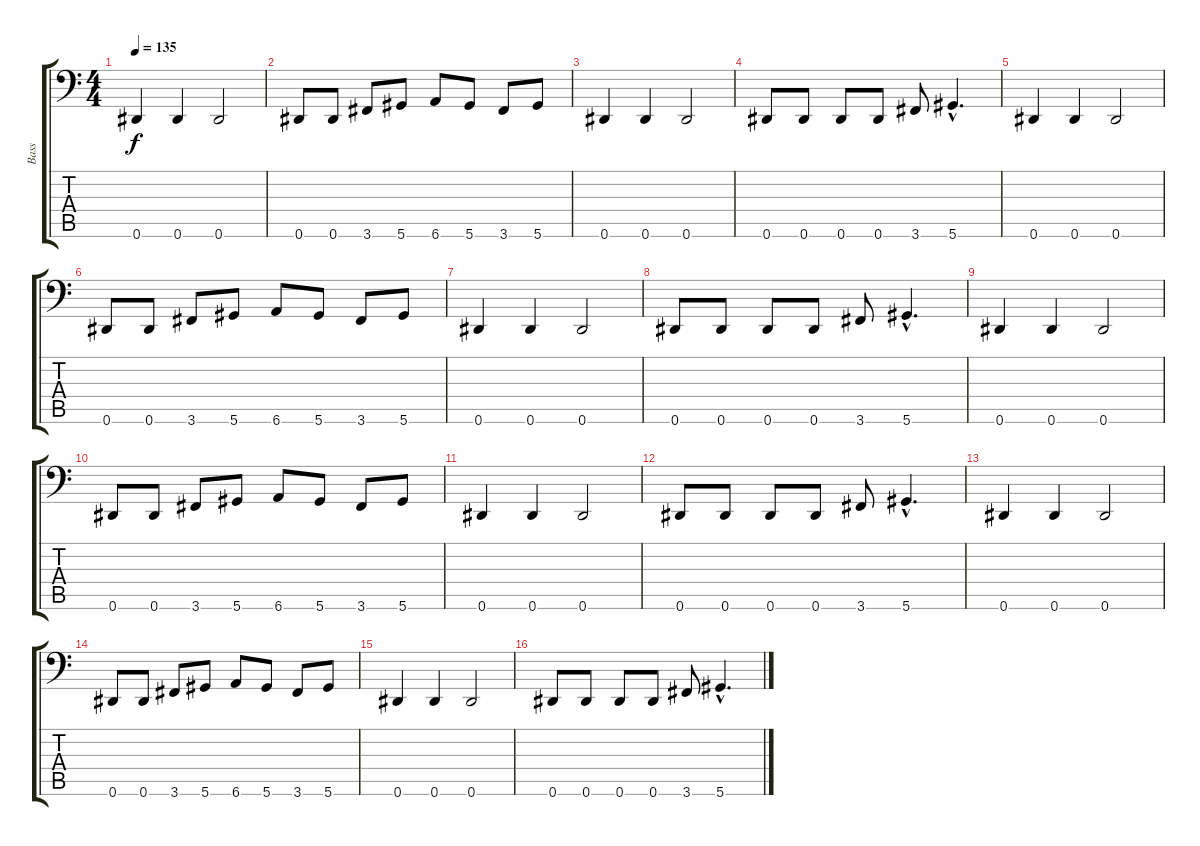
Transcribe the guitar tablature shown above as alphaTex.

\track ("Bass" "Bass") {instrument distortionguitar}
\staff {score tabs}
\tuning (Eb3 Bb2 Gb2 Db2 Ab1 Eb1) {hide}
\ts (4 4)
\tempo 135
\clef f4
\ks c
0.6.4{dy f} 0.6.4 0.6.2 |
0.6.8 0.6.8 3.6.8 5.6.8 6.6.8 5.6.8 3.6.8 5.6.8 |
0.6.4 0.6.4 0.6.2 |
0.6.8 0.6.8 0.6.8 0.6.8 3.6.8 5.6{hac}.4{d} |
0.6.4 0.6.4 0.6.2 |
0.6.8 0.6.8 3.6.8 5.6.8 6.6.8 5.6.8 3.6.8 5.6.8 |
0.6.4 0.6.4 0.6.2 |
0.6.8 0.6.8 0.6.8 0.6.8 3.6.8 5.6{hac}.4{d} |
0.6.4 0.6.4 0.6.2 |
0.6.8 0.6.8 3.6.8 5.6.8 6.6.8 5.6.8 3.6.8 5.6.8 |
0.6.4 0.6.4 0.6.2 |
0.6.8 0.6.8 0.6.8 0.6.8 3.6.8 5.6{hac}.4{d} |
0.6.4 0.6.4 0.6.2 |
0.6.8 0.6.8 3.6.8 5.6.8 6.6.8 5.6.8 3.6.8 5.6.8 |
0.6.4 0.6.4 0.6.2 |
0.6.8 0.6.8 0.6.8 0.6.8 3.6.8 5.6{hac}.4{d}
